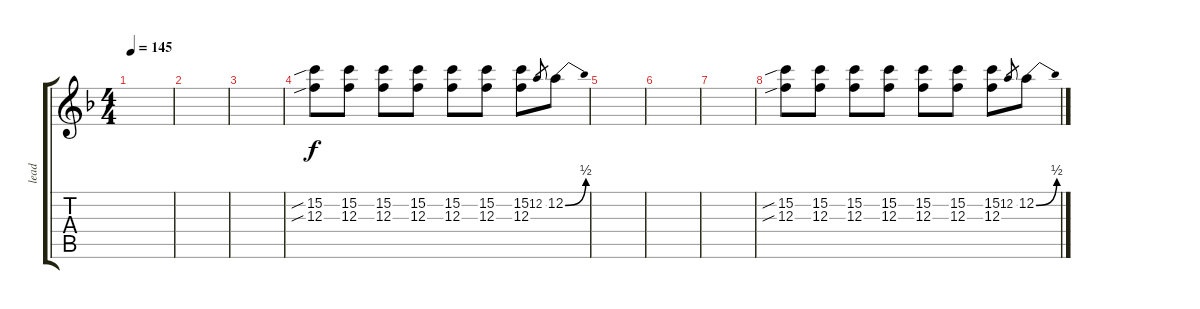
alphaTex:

\track ("lead" "lead") {instrument distortionguitar}
\staff {score tabs}
\tuning (D4 A3 F3 C3 G2 D2) {hide}
\ts (4 4)
\tempo 145
\clef g2
\ks f
|
|
|
(15.2{sib} 12.3{sib}).8 (15.2 12.3).8 (15.2 12.3).8 (15.2 12.3).8 (15.2 12.3).8 (15.2 12.3).8 (15.2 12.3).8 12.2.8{gr} 12.2{be (bend 0 0 60 2)}.8 |
|
|
|
(15.2{sib} 12.3{sib}).8 (15.2 12.3).8 (15.2 12.3).8 (15.2 12.3).8 (15.2 12.3).8 (15.2 12.3).8 (15.2 12.3).8 12.2.8{gr} 12.2{be (bend 0 0 60 2)}.8
